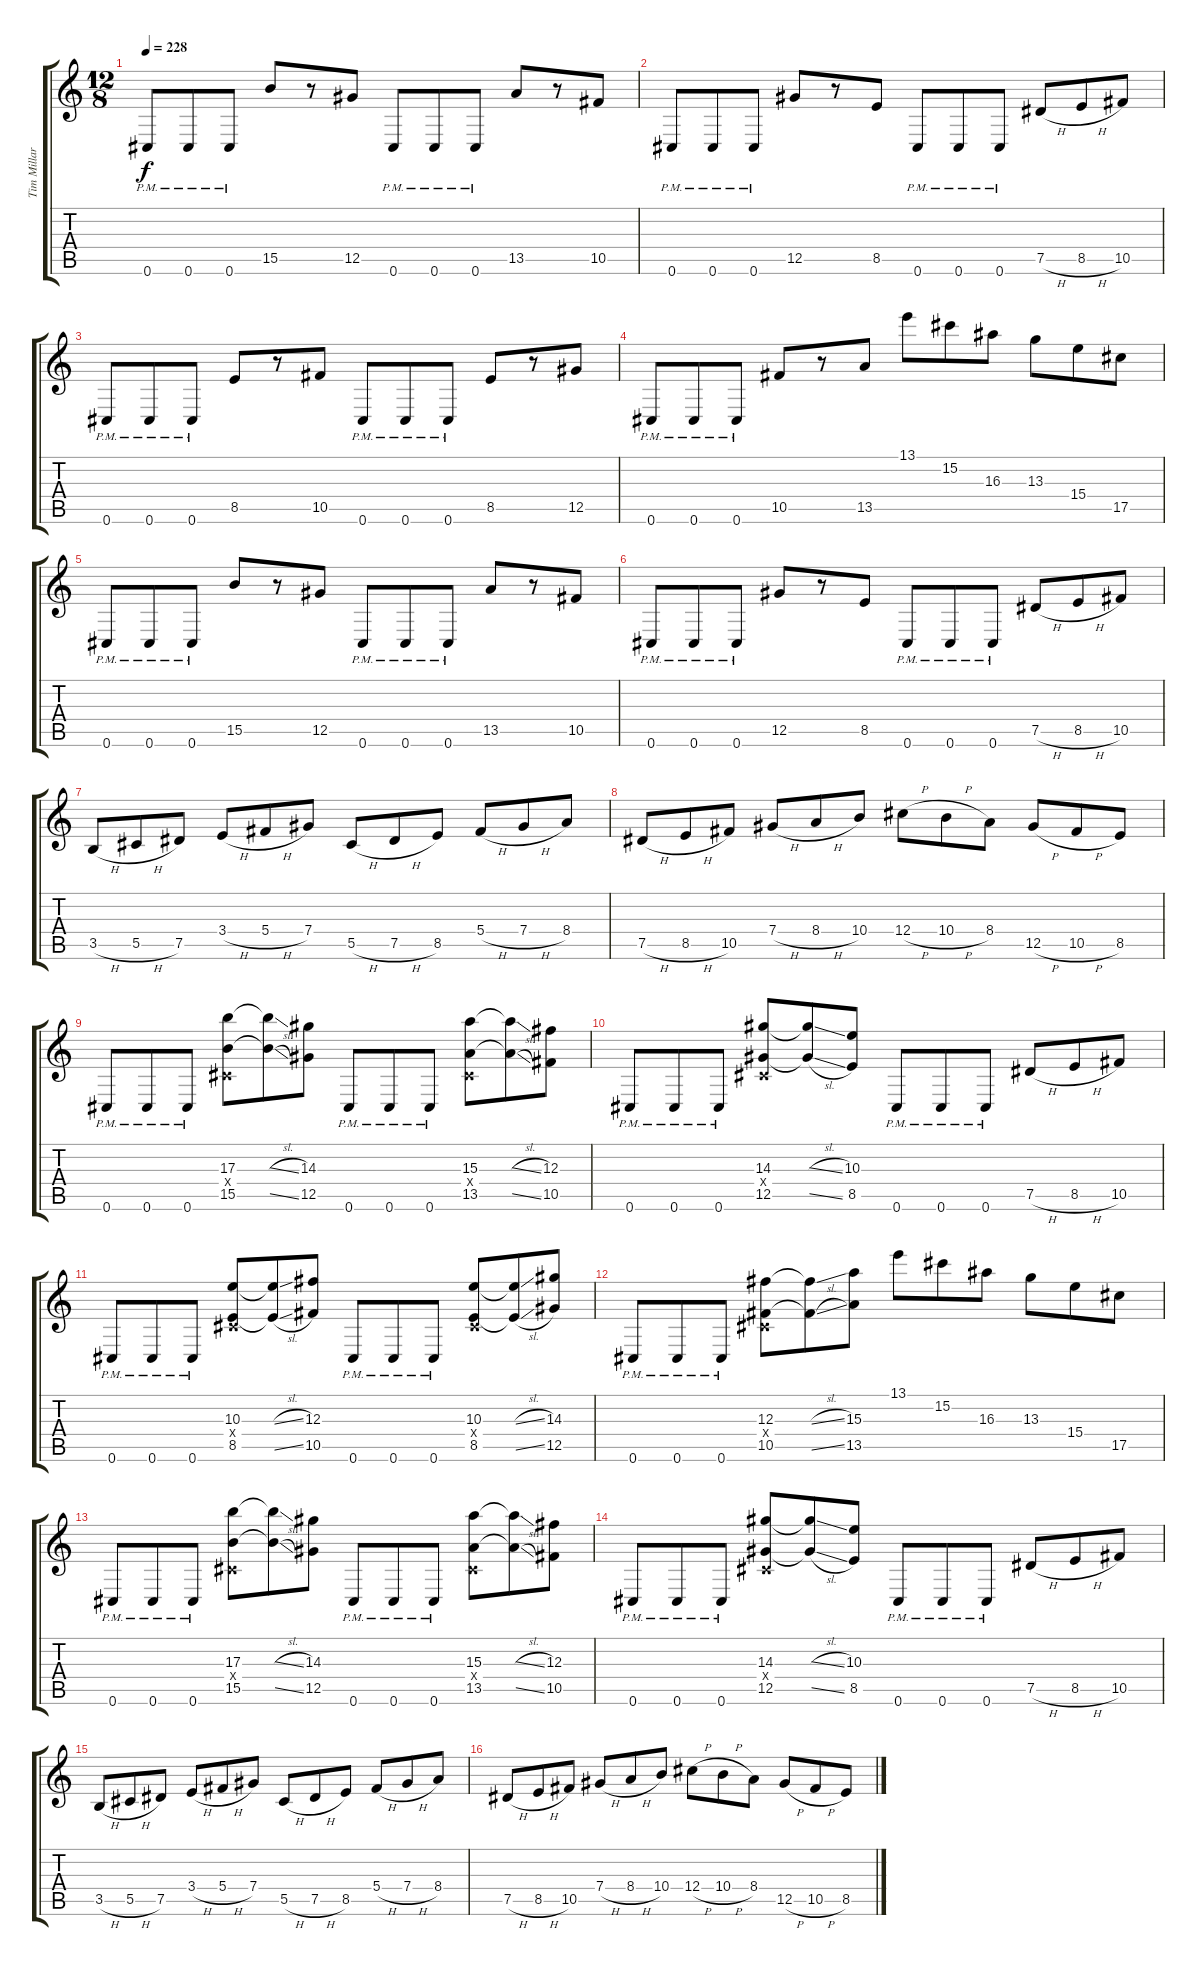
\track ("Tim Millar" "Tim Millar") {instrument distortionguitar}
\staff {score tabs}
\tuning (Eb4 Bb3 Gb3 Db3 Ab2 Db2) {hide}
\ts (12 8)
\tempo 228
\clef g2
\ks c
0.6{pm}.8{dy f} 0.6{pm}.8 0.6{pm}.8 15.5.8 r.8 12.5.8 0.6{pm}.8 0.6{pm}.8 0.6{pm}.8 13.5.8 r.8 10.5.8 |
0.6{pm}.8 0.6{pm}.8 0.6{pm}.8 12.5.8 r.8 8.5.8 0.6{pm}.8 0.6{pm}.8 0.6{pm}.8 7.5{h}.8 8.5{h}.8 10.5.8 |
0.6{pm}.8 0.6{pm}.8 0.6{pm}.8 8.5.8 r.8 10.5.8 0.6{pm}.8 0.6{pm}.8 0.6{pm}.8 8.5.8 r.8 12.5.8 |
0.6{pm}.8 0.6{pm}.8 0.6{pm}.8 10.5.8 r.8 13.5.8 13.1.8 15.2.8 16.3.8 13.3.8 15.4.8 17.5.8 |
0.6{pm}.8 0.6{pm}.8 0.6{pm}.8 15.5.8 r.8 12.5.8 0.6{pm}.8 0.6{pm}.8 0.6{pm}.8 13.5.8 r.8 10.5.8 |
0.6{pm}.8 0.6{pm}.8 0.6{pm}.8 12.5.8 r.8 8.5.8 0.6{pm}.8 0.6{pm}.8 0.6{pm}.8 7.5{h}.8 8.5{h}.8 10.5.8 |
3.5{h}.8 5.5{h}.8 7.5.8 3.4{h}.8 5.4{h}.8 7.4.8 5.5{h}.8 7.5{h}.8 8.5.8 5.4{h}.8 7.4{h}.8 8.4.8 |
7.5{h}.8 8.5{h}.8 10.5.8 7.4{h}.8 8.4{h}.8 10.4.8 12.4{h}.8 10.4{h}.8 8.4.8 12.5{h}.8 10.5{h}.8 8.5.8 |
0.6{pm}.8 0.6{pm}.8 0.6{pm}.8 (17.3 0.4{x} 15.5).8 (17.3{sl t} 15.5{sl t}).8 (14.3 12.5).8 0.6{pm}.8 0.6{pm}.8 0.6{pm}.8 (15.3 0.4{x} 13.5).8 (15.3{sl t} 13.5{sl t}).8 (12.3 10.5).8 |
0.6{pm}.8 0.6{pm}.8 0.6{pm}.8 (14.3 0.4{x} 12.5).8 (14.3{sl t} 12.5{sl t}).8 (10.3 8.5).8 0.6{pm}.8 0.6{pm}.8 0.6{pm}.8 7.5{h}.8 8.5{h}.8 10.5.8 |
0.6{pm}.8 0.6{pm}.8 0.6{pm}.8 (10.3 0.4{x} 8.5).8 (10.3{sl t} 8.5{sl t}).8 (12.3 10.5).8 0.6{pm}.8 0.6{pm}.8 0.6{pm}.8 (10.3 0.4{x} 8.5).8 (10.3{sl t} 8.5{sl t}).8 (14.3 12.5).8 |
0.6{pm}.8 0.6{pm}.8 0.6{pm}.8 (12.3 0.4{x} 10.5).8 (12.3{sl t} 10.5{sl t}).8 (15.3 13.5).8 13.1.8 15.2.8 16.3.8 13.3.8 15.4.8 17.5.8 |
0.6{pm}.8 0.6{pm}.8 0.6{pm}.8 (17.3 0.4{x} 15.5).8 (17.3{sl t} 15.5{sl t}).8 (14.3 12.5).8 0.6{pm}.8 0.6{pm}.8 0.6{pm}.8 (15.3 0.4{x} 13.5).8 (15.3{sl t} 13.5{sl t}).8 (12.3 10.5).8 |
0.6{pm}.8 0.6{pm}.8 0.6{pm}.8 (14.3 0.4{x} 12.5).8 (14.3{sl t} 12.5{sl t}).8 (10.3 8.5).8 0.6{pm}.8 0.6{pm}.8 0.6{pm}.8 7.5{h}.8 8.5{h}.8 10.5.8 |
3.5{h}.8 5.5{h}.8 7.5.8 3.4{h}.8 5.4{h}.8 7.4.8 5.5{h}.8 7.5{h}.8 8.5.8 5.4{h}.8 7.4{h}.8 8.4.8 |
7.5{h}.8 8.5{h}.8 10.5.8 7.4{h}.8 8.4{h}.8 10.4.8 12.4{h}.8 10.4{h}.8 8.4.8 12.5{h}.8 10.5{h}.8 8.5.8
